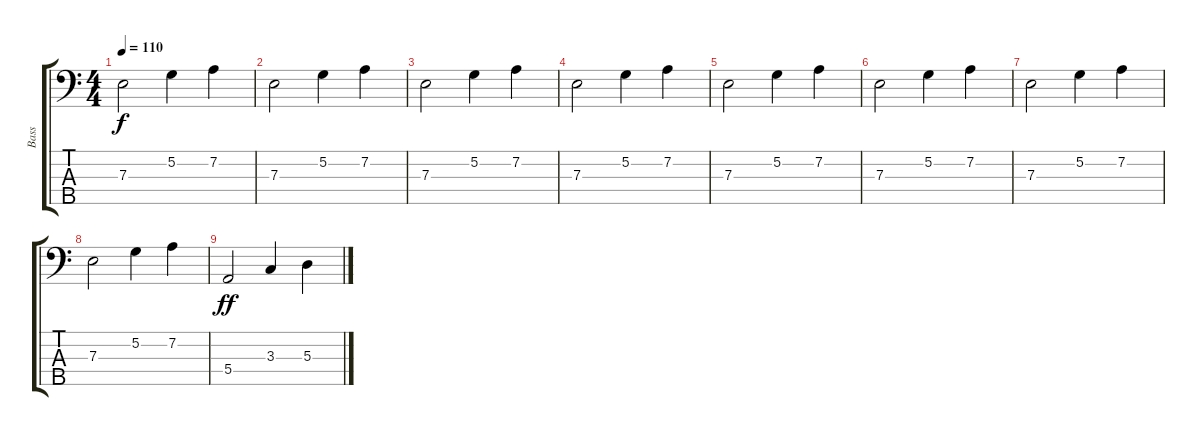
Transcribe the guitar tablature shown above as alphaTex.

\track ("Bass" "Bass") {instrument acousticbass}
\staff {score tabs}
\tuning (G2 D2 A1 E1 B0) {hide}
\ts (4 4)
\tempo 110
\clef f4
\ks c
7.3.2{dy f} 5.2.4 7.2.4 |
7.3.2 5.2.4 7.2.4 |
7.3.2 5.2.4 7.2.4 |
7.3.2 5.2.4 7.2.4 |
7.3.2 5.2.4 7.2.4 |
7.3.2 5.2.4 7.2.4 |
7.3.2 5.2.4 7.2.4 |
7.3.2 5.2.4 7.2.4 |
5.4.2{dy ff} 3.3.4 5.3.4
